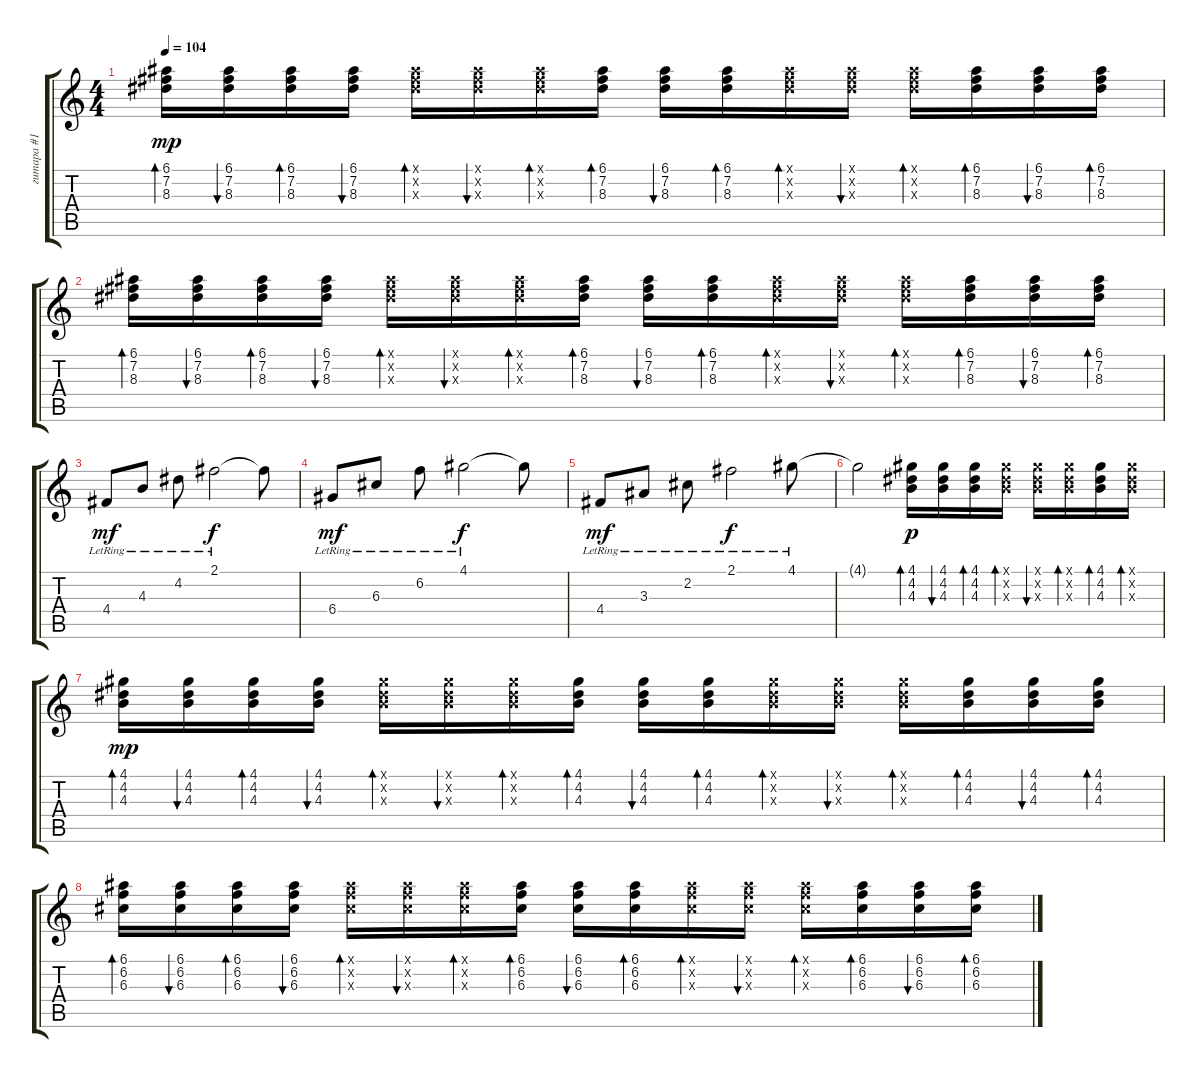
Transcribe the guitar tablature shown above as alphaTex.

\track ("гитара #1" "гитара #1") {instrument electricguitarjazz}
\staff {score tabs}
\tuning (E4 B3 G3 D3 A2 E2) {hide}
\ts (4 4)
\tempo 104
\clef g2
\ks c
(6.1 7.2 8.3).16{bd 120 dy mp} (6.1 7.2 8.3).16{bu 120} (6.1 7.2 8.3).16{bd 120} (6.1 7.2 8.3).16{bu 60} (6.1{x} 7.2{x} 8.3{x}).16{bd 120} (6.1{x} 7.2{x} 8.3{x}).16{bu 120} (6.1{x} 7.2{x} 8.3{x}).16{bd 120} (6.1 7.2 8.3).16{bd 120} (6.1 7.2 8.3).16{bu 120} (6.1 7.2 8.3).16{bd 120} (6.1{x} 7.2{x} 8.3{x}).16{bd 120} (6.1{x} 7.2{x} 8.3{x}).16{bu 120} (6.1{x} 7.2{x} 8.3{x}).16{bd 120} (6.1 7.2 8.3).16{bd 120} (6.1 7.2 8.3).16{bu 120} (6.1 7.2 8.3).16{bd 120} |
(6.1 7.2 8.3).16{bd 120} (6.1 7.2 8.3).16{bu 120} (6.1 7.2 8.3).16{bd 120} (6.1 7.2 8.3).16{bu 60} (6.1{x} 7.2{x} 8.3{x}).16{bd 120} (6.1{x} 7.2{x} 8.3{x}).16{bu 120} (6.1{x} 7.2{x} 8.3{x}).16{bd 120} (6.1 7.2 8.3).16{bd 120} (6.1 7.2 8.3).16{bu 120} (6.1 7.2 8.3).16{bd 120} (6.1{x} 7.2{x} 8.3{x}).16{bd 120} (6.1{x} 7.2{x} 8.3{x}).16{bu 120} (6.1{x} 7.2{x} 8.3{x}).16{bd 120} (6.1 7.2 8.3).16{bd 120} (6.1 7.2 8.3).16{bu 120} (6.1 7.2 8.3).16{bd 120} |
4.4{lr}.8{dy mf} 4.3{lr}.8 4.2{lr}.8 2.1{lr}.2{dy f} 2.1{t}.8 |
6.4{lr}.8{dy mf} 6.3{lr}.8 6.2{lr}.8 4.1{lr}.2{dy f} 4.1{t}.8 |
4.4{lr}.8{dy mf} 3.3{lr}.8 2.2{lr}.8 2.1{lr}.2{dy f} 4.1{lr}.8 |
4.1{t}.2 (4.1 4.2 4.3).16{bd 120 dy p} (4.1 4.2 4.3).16{bu 120} (4.1 4.2 4.3).16{bd 120} (4.1{x} 4.2{x} 4.3{x}).16{bd 120} (4.1{x} 4.2{x} 4.3{x}).16{bu 120} (4.1{x} 4.2{x} 4.3{x}).16{bd 120} (4.1 4.2 4.3).16{bd 120} (4.1{x} 4.2{x} 4.3{x}).16{bd 120} |
(4.1 4.2 4.3).16{bd 120 dy mp} (4.1 4.2 4.3).16{bu 120} (4.1 4.2 4.3).16{bd 120} (4.1 4.2 4.3).16{bu 60} (4.1{x} 4.2{x} 4.3{x}).16{bd 120} (4.1{x} 4.2{x} 4.3{x}).16{bu 120} (4.1{x} 4.2{x} 4.3{x}).16{bd 120} (4.1 4.2 4.3).16{bd 120} (4.1 4.2 4.3).16{bu 120} (4.1 4.2 4.3).16{bd 120} (4.1{x} 4.2{x} 4.3{x}).16{bd 120} (4.1{x} 4.2{x} 4.3{x}).16{bu 120} (4.1{x} 4.2{x} 4.3{x}).16{bd 120} (4.1 4.2 4.3).16{bd 120} (4.1 4.2 4.3).16{bu 120} (4.1 4.2 4.3).16{bd 120} |
(6.1 6.2 6.3).16{bd 120} (6.1 6.2 6.3).16{bu 120} (6.1 6.2 6.3).16{bd 120} (6.1 6.2 6.3).16{bu 60} (6.1{x} 6.2{x} 6.3{x}).16{bd 120} (6.1{x} 6.2{x} 6.3{x}).16{bu 120} (6.1{x} 6.2{x} 6.3{x}).16{bd 120} (6.1 6.2 6.3).16{bd 120} (6.1 6.2 6.3).16{bu 120} (6.1 6.2 6.3).16{bd 120} (6.1{x} 6.2{x} 6.3{x}).16{bd 120} (6.1{x} 6.2{x} 6.3{x}).16{bu 120} (6.1{x} 6.2{x} 6.3{x}).16{bd 120} (6.1 6.2 6.3).16{bd 120} (6.1 6.2 6.3).16{bu 120} (6.1 6.2 6.3).16{bd 120}
